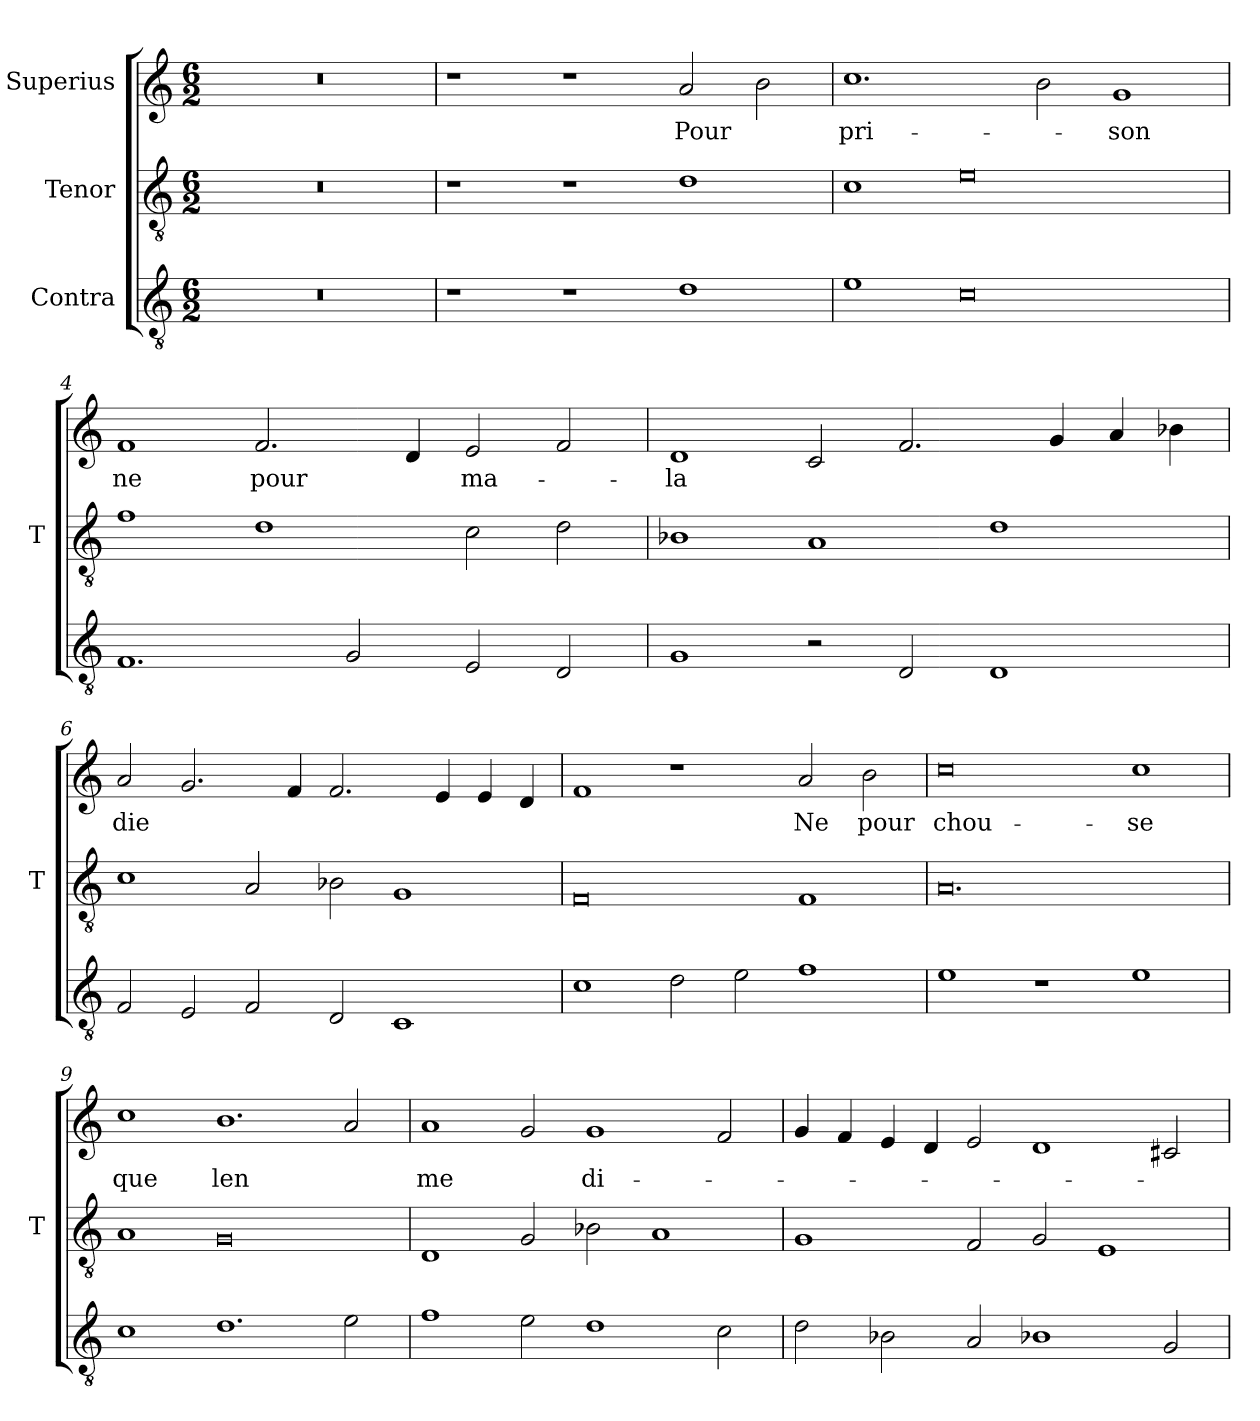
**kern	**kern	**kern	**text
*part3	*part2	*part1	*part1
*staff3	*staff2	*staff1	*staff1
*I"Contra	*I"Tenor	*I"Superius	*
*	*I'T	*	*
*clefGv2	*clefGv2	*clefG2	*
*M6/2	*M6/2	*M6/2	*
=1	=1	=1	=1
0.r	0.r	0.r	.
=2	=2	=2	=2
1r	1r	1r	.
1r	1r	1r	.
1d	1d	2a	-Pour
.	.	2b	.
=3	=3	=3	=3
1e	1c	1.cc	pri-
0c	0e	.	.
.	.	2b	.
.	.	1g	-son
=4	=4	=4	=4
1.F	1f	1f	-ne
.	1d	2.f	-pour
2G	.	.	.
.	.	4d	.
2E	2c	2e	ma-
2D	2d	2f	.
=5	=5	=5	=5
1G	1B-X	1d	-la
2r	1A	2c	.
2D	.	2.f	.
1D	1d	.	.
.	.	4g	.
.	.	4a	.
.	.	4b-X	.
=6	=6	=6	=6
2F	1c	2a	-die
2E	.	2.g	.
2F	2A	.	.
.	.	4f	.
2D	2B-X	2.f	.
1C	1G	.	.
.	.	4e	.
.	.	4e	.
.	.	4d	.
=7	=7	=7	=7
1c	0F	1f	.
2d	.	1r	.
2e	.	.	.
1f	1F	2a	-Ne
.	.	2b	-pour
=8	=8	=8	=8
1e	0.A	0cc	chou-
1r	.	.	.
1e	.	1cc	-se
=9	=9	=9	=9
1c	1A	1cc	-que
1.d	0G	1.b	-len
2e	.	2a	.
=10	=10	=10	=10
1f	1D	1a	-me
2e	2G	2g	.
1d	2B-X	1g	di-
.	1A	.	.
2c	.	2f	.
=11	=11	=11	=11
2d	1G	4g	.
.	.	4f	.
2B-X	.	4e	.
.	.	4d	.
2A	2F	2e	.
1B-X	2G	1d	.
.	1E	.	.
2G	.	2c#X	.
=	=	=	=
*-	*-	*-	*-
